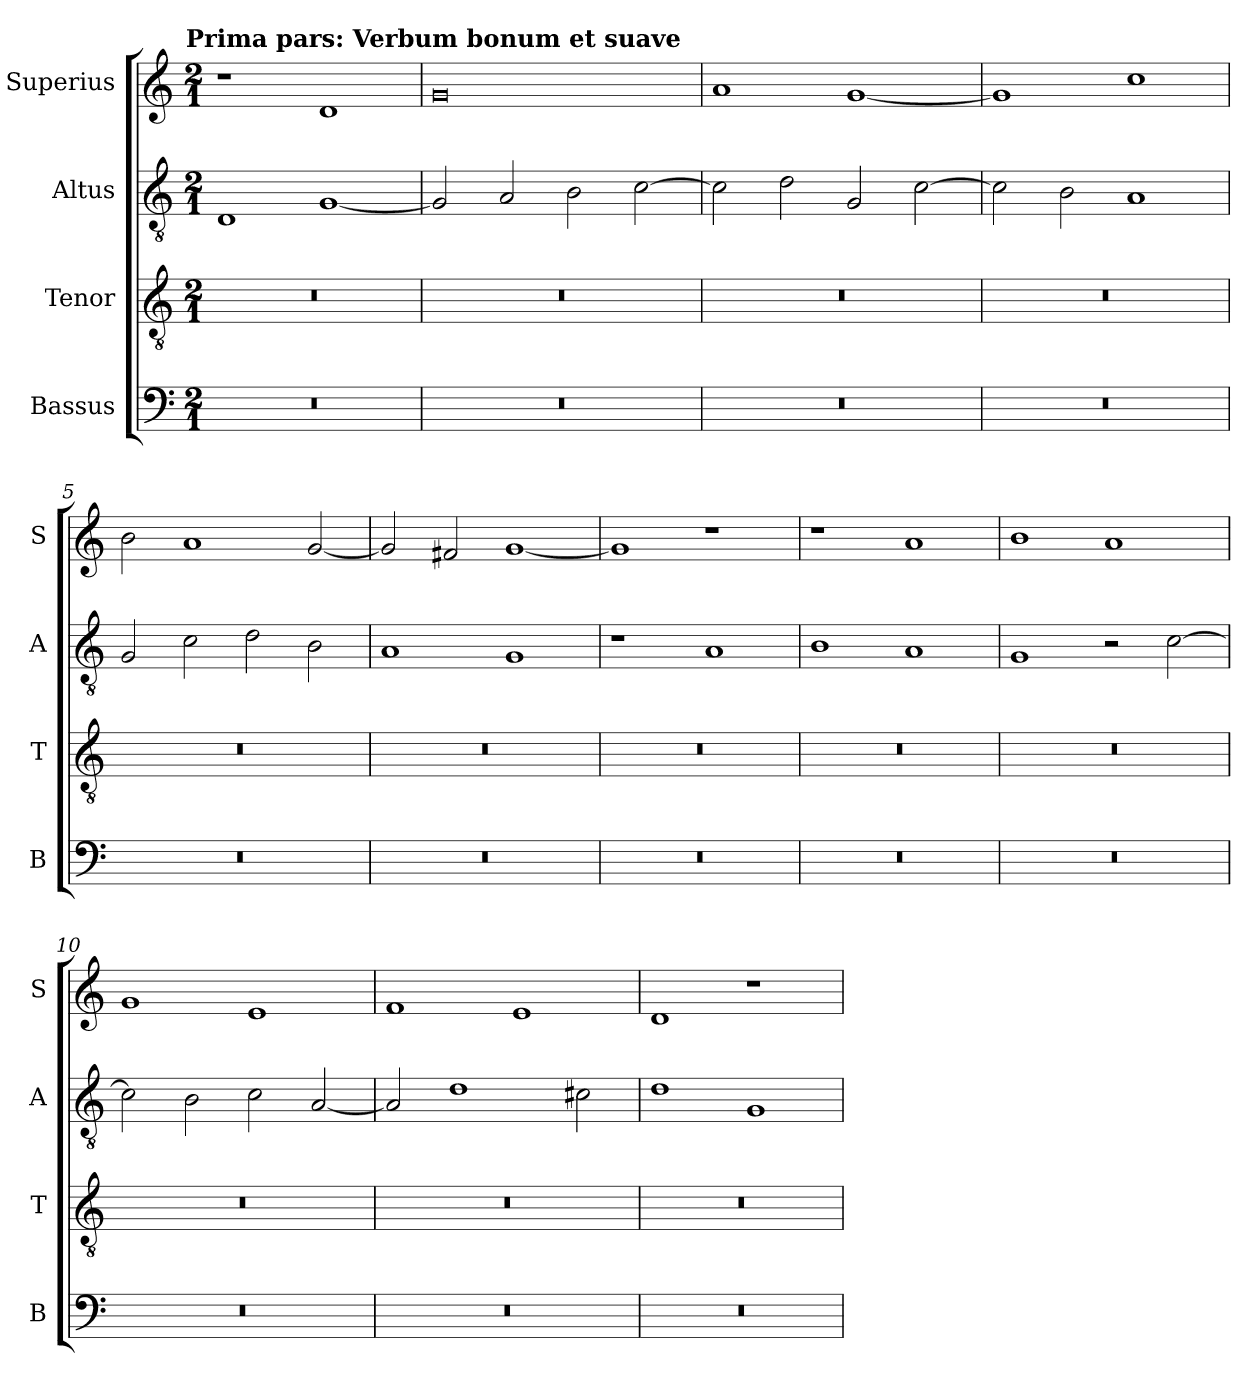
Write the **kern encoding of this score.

**kern	**kern	**kern	**kern
*part4	*part3	*part2	*part1
*staff4	*staff3	*staff2	*staff1
*I"Bassus	*I"Tenor	*I"Altus	*I"Superius
*I'B	*I'T	*I'A	*I'S
*clefF4	*clefGv2	*clefGv2	*clefG2
*k[]	*k[]	*k[]	*k[]
*C:	*C:	*C:	*C:
!!LO:TX:omd:t=Prima pars&colon; Verbum bonum et suave
*M2/1	*M2/1	*M2/1	*M2/1
=1	=1	=1	=1
0r	0r	1D	1r
.	.	[1G	1d
=2	=2	=2	=2
0r	0r	2G]	0g
.	.	2A	.
.	.	2B	.
.	.	[2c	.
=3	=3	=3	=3
0r	0r	2c]	1a
.	.	2d	.
.	.	2G	[1g
.	.	[2c	.
=4	=4	=4	=4
0r	0r	2c]	1g]
.	.	2B	.
.	.	1A	1cc
=5	=5	=5	=5
0r	0r	2G	2b
.	.	2c	1a
.	.	2d	.
.	.	2B	[2g
=6	=6	=6	=6
0r	0r	1A	2g]
.	.	.	2f#X
.	.	1G	[1g
=7	=7	=7	=7
0r	0r	1r	1g]
.	.	1A	1r
=8	=8	=8	=8
0r	0r	1B	1r
.	.	1A	1a
=9	=9	=9	=9
0r	0r	1G	1b
.	.	2r	1a
.	.	[2c	.
=10	=10	=10	=10
0r	0r	2c]	1g
.	.	2B	.
.	.	2c	1e
.	.	[2A	.
=11	=11	=11	=11
0r	0r	2A]	1f
.	.	1d	.
.	.	.	1e
.	.	2c#X	.
=12	=12	=12	=12
0r	0r	1d	1d
.	.	1G	1r
=	=	=	=
*-	*-	*-	*-
